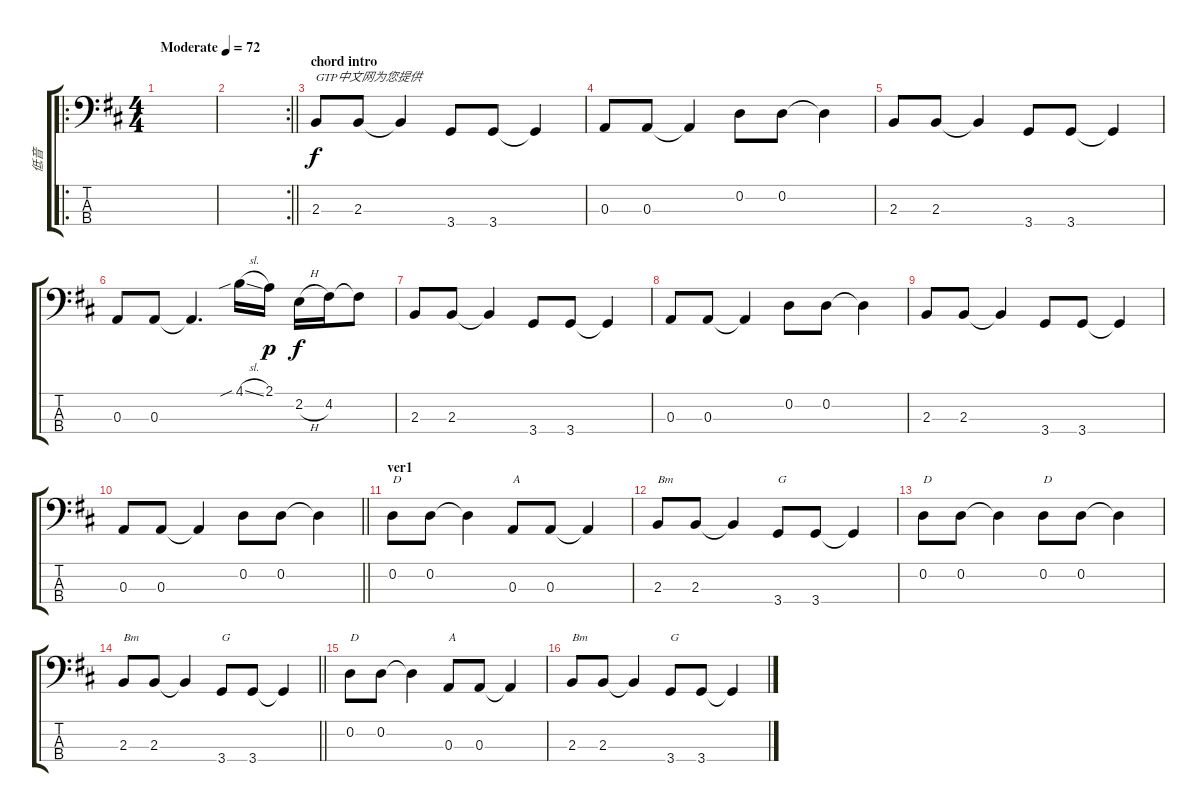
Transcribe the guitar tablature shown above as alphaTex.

\track ("低音" "低音") {instrument electricbassfinger}
\staff {score tabs}
\tuning (G2 D2 A1 E1) {hide}
\ro
\ts (4 4)
\tempo (72 "Moderate")
\clef f4
\ks d
|
\rc 2
\barLineRight lightlight
|
\section ("" "chord intro")
2.3.8{txt "GTP中文网为您提供"} 2.3.8 2.3{t}.4 3.4.8 3.4.8 3.4{t}.4 |
0.3.8 0.3.8 0.3{t}.4 0.2.8 0.2.8 0.2{t}.4 |
2.3.8 2.3.8 2.3{t}.4 3.4.8 3.4.8 3.4{t}.4 |
0.3.8 0.3.8 0.3{t}.4{d} 4.1{sib sl}.16 2.1.16{dy p} 2.2{h}.16{dy f} 4.2.16 4.2{t}.8 |
2.3.8 2.3.8 2.3{t}.4 3.4.8 3.4.8 3.4{t}.4 |
0.3.8 0.3.8 0.3{t}.4 0.2.8 0.2.8 0.2{t}.4 |
2.3.8 2.3.8 2.3{t}.4 3.4.8 3.4.8 3.4{t}.4 |
\barLineRight lightlight
0.3.8 0.3.8 0.3{t}.4 0.2.8 0.2.8 0.2{t}.4 |
\section ("" "ver1")
0.2.8{txt "D"} 0.2.8 0.2{t}.4 0.3.8{txt "A"} 0.3.8 0.3{t}.4 |
2.3.8{txt "Bm"} 2.3.8 2.3{t}.4 3.4.8{txt "G"} 3.4.8 3.4{t}.4 |
0.2.8{txt "D"} 0.2.8 0.2{t}.4 0.2.8{txt "D"} 0.2.8 0.2{t}.4 |
\barLineRight lightlight
2.3.8{txt "Bm"} 2.3.8 2.3{t}.4 3.4.8{txt "G"} 3.4.8 3.4{t}.4 |
0.2.8{txt "D"} 0.2.8 0.2{t}.4 0.3.8{txt "A"} 0.3.8 0.3{t}.4 |
2.3.8{txt "Bm"} 2.3.8 2.3{t}.4 3.4.8{txt "G"} 3.4.8 3.4{t}.4
